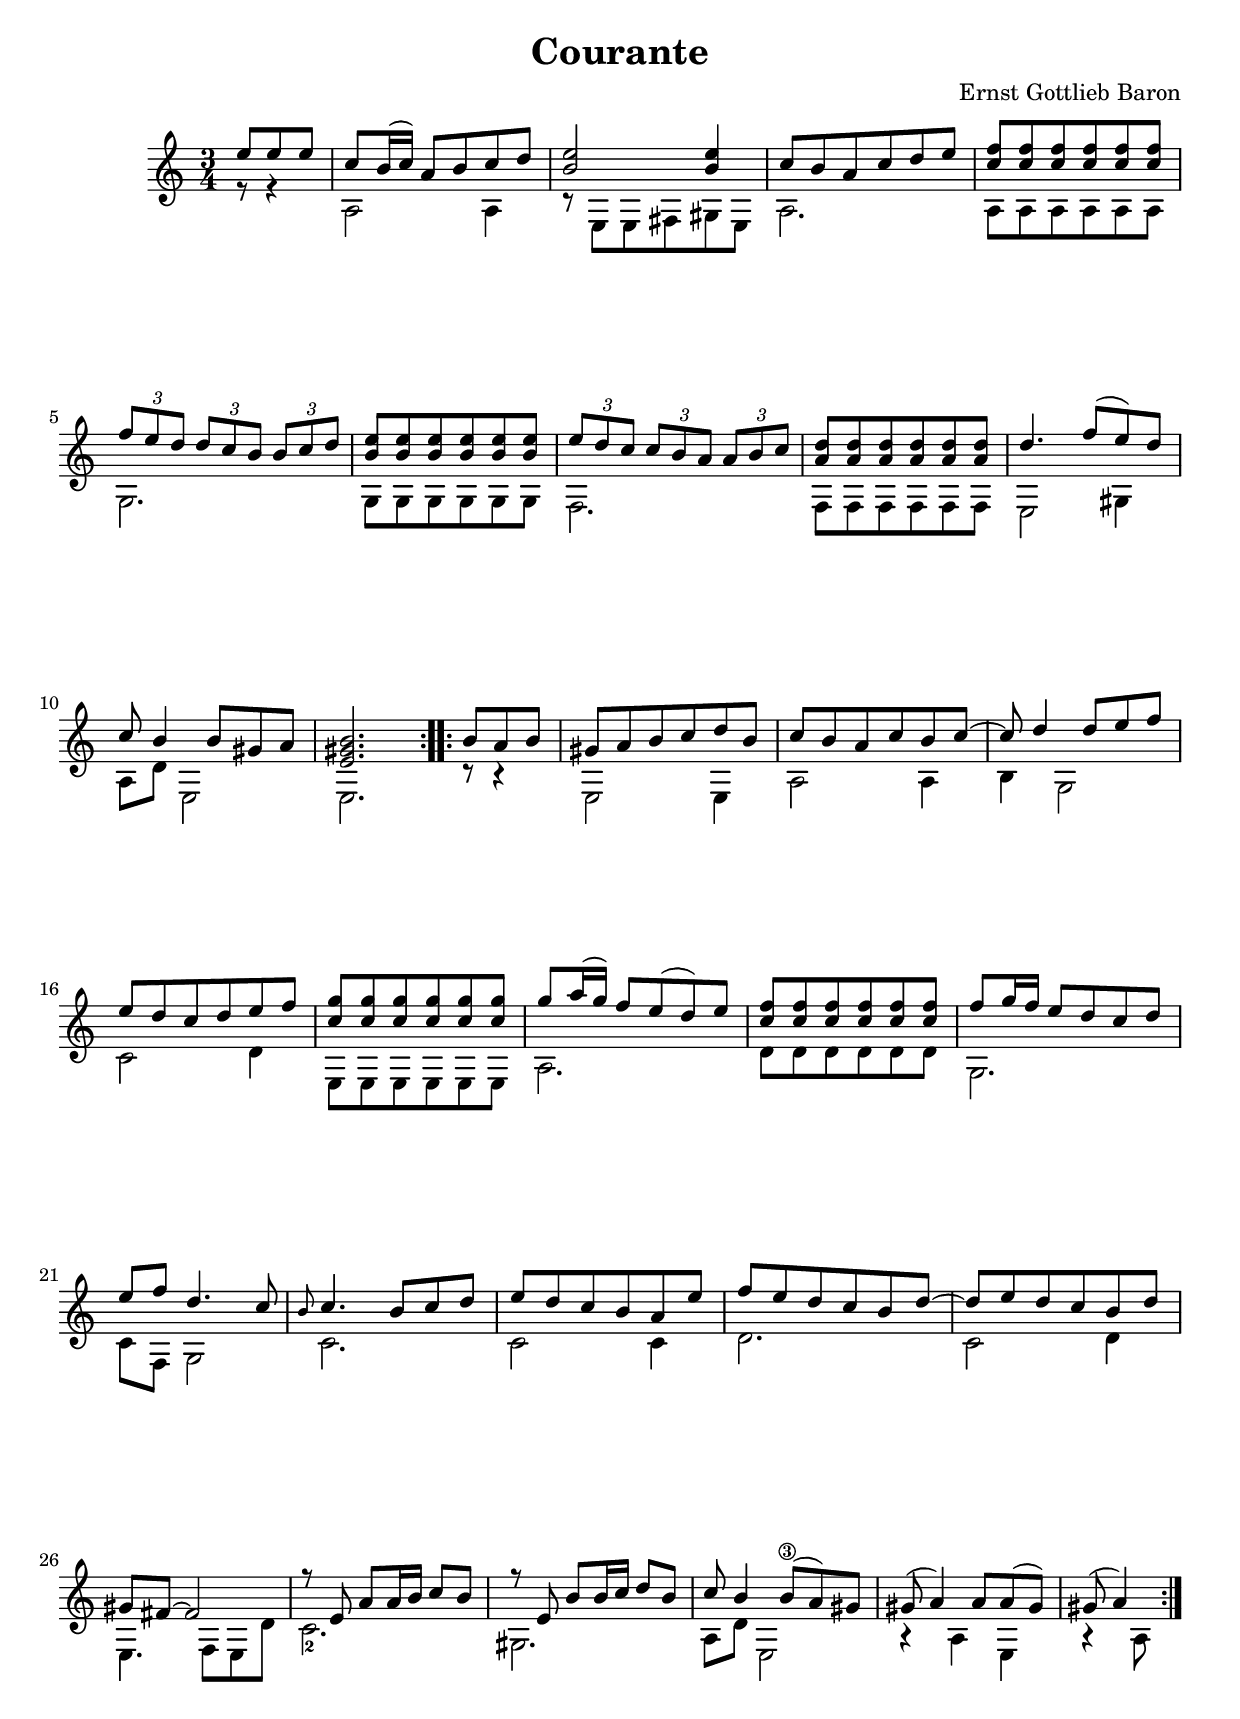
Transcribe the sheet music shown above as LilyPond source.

\include "english.ly"

\paper {
  #(set-paper-size "a4")
  bottom-margin = 10\mm
  ragged-last-bottom = ##f
}
\header{
  title = "Courante"
  composer = "Ernst Gottlieb Baron"
}

melody = \relative c'' {
  \time 3/4
  \repeat volta 2 {
    \partial 8*3 e8 e e |
    c8 b16( c) a8 b c d |
    <e b>2 <e b>4 |
    c8 b a c d e |
    <f c>8 <f c> <f c> <f c> <f c> <f c> |%5
    \tuplet 3/2 {f8 e d}
    \tuplet 3/2 {d c b}
    \tuplet 3/2 {b c d} |
    <e b>8 <e b> <e b> <e b> <e b> <e b> |
    \tuplet 3/2 {e8 d c}
    \tuplet 3/2 {c b a}
    \tuplet 3/2 {a b c} |
    <a d>8 <a d> <a d> <a d> <a d> <a d> |
    d4. f8( e) d|%10
    c8 b4 b8 gs a |
    < b gs e >2. |%12
  }
  \repeat volta 2 {
    \partial 8*3 b8 a b |%13
    gs8 a  b c d b |
    c8 b a c b c ~ |
    c8 d4 d8 e f |
    e8 d c d e f |%17
    <g c,>8 <g c,> <g c,> <g c,> <g c,> <g c,> |%18
    g8 a16( g) f8 e( d) e |%19
    <f c> <f c> <f c> <f c> <f c> <f c> |%20
    f8 g16 f e8 d c d |%21
    e8 f d4. c8 |
    \grace b8 c4. b8 c d |
    e d c b a e' |
    f e d c b d ~ |%25
    d e d c b d |
    gs, fs8 ~ fs2 |
    r8 e a a16 b c8 b |
    r8 e, b' b16 c d8 b |
    c b4 b8\3( a8) gs |%30
    gs8( a4) a8 a8( gs8) |
    gs8( a4) |
  }
}

bass = \relative c' {
  \repeat volta 2 {
    \partial 8*3 r8 r4 |
    a2 a4 |
    r8 e e fs gs e|
    a2. |
    a8 a8 a8 a8 a8a8 |%5
    g2. |
    g8 g8 g8 g8 g8 g8 |
    f2. |
    f8 f8 f8 f8 f8 f8 |
    e2 gs4 |%10
    a8 d8 e,2 |
    e2. |

  }
  \repeat volta 2 {
    \partial 8*3 r8 r4 |%13
    e2 e4 |%14
    a2 a4 |%15
    b4 g2 |
    c2 d4 |%17
    e,8 e e e e e |
    a2. | %19
    d8 d d d d d |%20
    g,2. |
    c8 f, g2 |
    c2. |
    c2 c4 |
    d2. |
    c2 d4 |
    e,4. f8 e8 d'8 |
    c2.-2 |
    gs2. |
    a8 d8 e,2 |
    r4 a4 e4 |
    r4 a8 |
  }
}

music = {
  <<
    \override Staff.NoteCollision #'merge-differently-headed = ##t
    \context Voice = "1" { \voiceOne \melody }
    \context Voice = "2" { \voiceTwo \bass }
  >>
}

\score {
  \new Staff \music
  \layout { }
  \midi { }

}